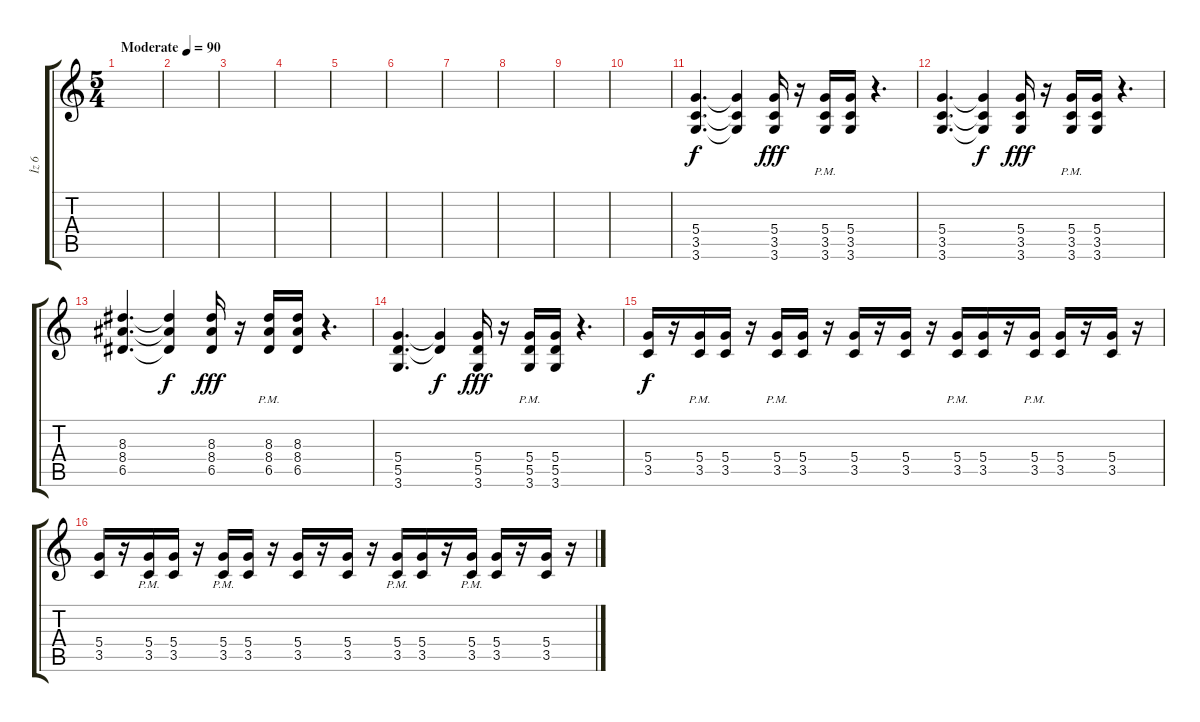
\track ("İz 6" "İz 6") {instrument distortionguitar}
\staff {score tabs}
\tuning (E4 B3 G3 D3 A2 E2) {hide}
\ts (5 4)
\tempo (90 "Moderate")
\clef g2
\ks c
|
|
|
|
|
|
|
|
|
|
(5.4 3.5 3.6).4{d} (5.4{t} 3.5{t} 3.6{t}).4{dy f} (5.4 3.5 3.6).16{dy fff} r.16 (5.4{pm} 3.5{pm} 3.6).16 (5.4 3.5 3.6).16 r.4{d} |
(5.4 3.5 3.6).4{d} (5.4{t} 3.5{t} 3.6{t}).4{dy f} (5.4 3.5 3.6).16{dy fff} r.16 (5.4{pm} 3.5{pm} 3.6).16 (5.4 3.5 3.6).16 r.4{d} |
(8.3 8.4 6.5).4{d} (8.3{t} 8.4{t} 6.5{t}).4{dy f} (8.3 8.4 6.5).16{dy fff} r.16 (8.3{pm} 8.4{pm} 6.5{pm}).16 (8.3 8.4 6.5).16 r.4{d} |
(5.4 5.5 3.6).4{d} (5.4{t} 5.5{t}).4{dy f} (5.4 5.5 3.6).16{dy fff} r.16 (5.4{pm} 5.5{pm} 3.6).16 (5.4 5.5 3.6).16 r.4{d} |
(5.4 3.5).16{dy f} r.16 (5.4{pm} 3.5{pm}).16 (5.4 3.5).16 r.16 (5.4{pm} 3.5{pm}).16 (5.4 3.5).16 r.16 (5.4 3.5).16 r.16 (5.4 3.5).16 r.16 (5.4{pm} 3.5{pm}).16 (5.4 3.5).16 r.16 (5.4{pm} 3.5{pm}).16 (5.4 3.5).16 r.16 (5.4 3.5).16 r.16 |
(5.4 3.5).16 r.16 (5.4{pm} 3.5{pm}).16 (5.4 3.5).16 r.16 (5.4{pm} 3.5{pm}).16 (5.4 3.5).16 r.16 (5.4 3.5).16 r.16 (5.4 3.5).16 r.16 (5.4{pm} 3.5{pm}).16 (5.4 3.5).16 r.16 (5.4{pm} 3.5{pm}).16 (5.4 3.5).16 r.16 (5.4 3.5).16 r.16
